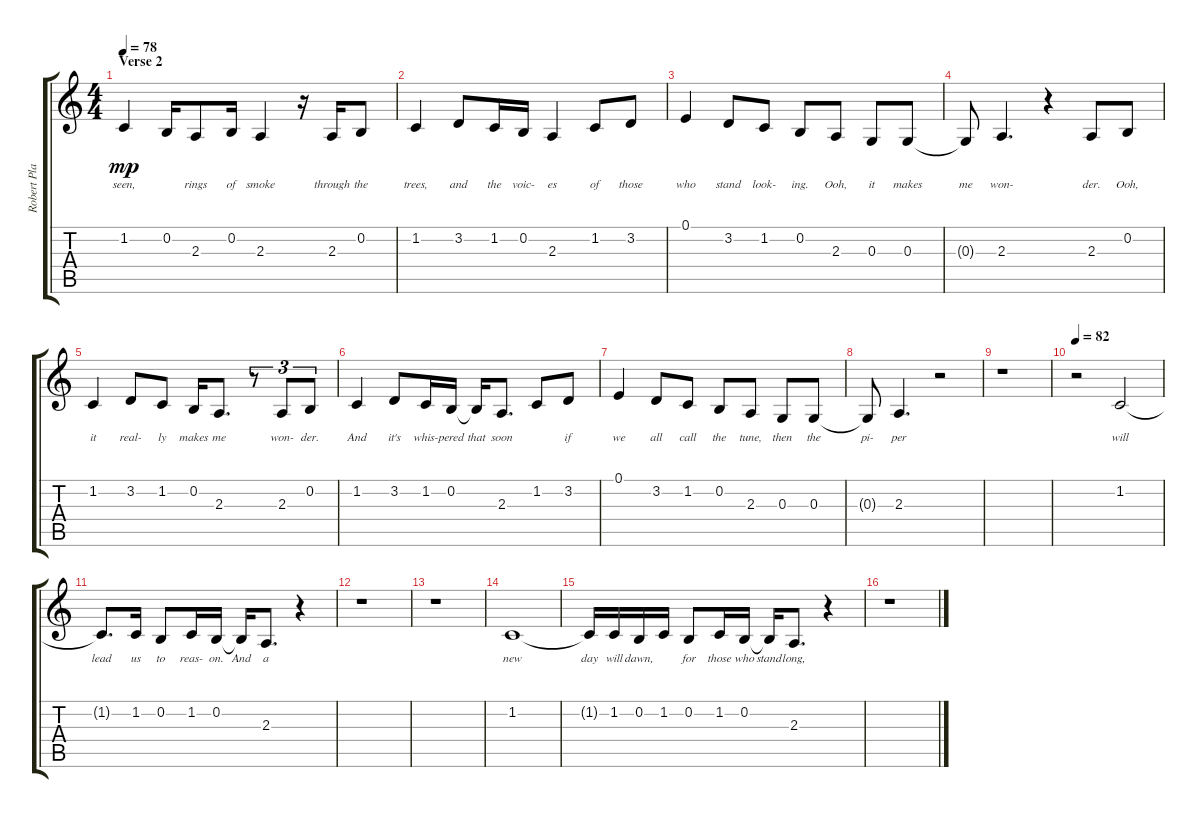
\track ("Robert Plant - Vocals" "Robert Pla") {instrument harmonica}
\staff {score tabs}
\tuning (E4 B3 G3 D3 A2 E2) {hide}
\ts (4 4)
\section ("" "Verse 2")
\tempo 78
\clef g2
\ks c
1.2.4{lyrics (0 "seen,") lyrics (1 "") lyrics (2 "") lyrics (3 "") lyrics (4 "") dy mp} 0.2.16{lyrics (0 "") lyrics (1 "") lyrics (2 "") lyrics (3 "") lyrics (4 "")} 2.3.8{lyrics (0 "rings") lyrics (1 "") lyrics (2 "") lyrics (3 "") lyrics (4 "")} 0.2.16{lyrics (0 "of") lyrics (1 "") lyrics (2 "") lyrics (3 "") lyrics (4 "")} 2.3.4{lyrics (0 "smoke") lyrics (1 "") lyrics (2 "") lyrics (3 "") lyrics (4 "")} r.16 2.3.16{lyrics (0 "through") lyrics (1 "") lyrics (2 "") lyrics (3 "") lyrics (4 "")} 0.2.8{lyrics (0 "the") lyrics (1 "") lyrics (2 "") lyrics (3 "") lyrics (4 "")} |
1.2.4{lyrics (0 "trees,") lyrics (1 "") lyrics (2 "") lyrics (3 "") lyrics (4 "")} 3.2.8{lyrics (0 "and") lyrics (1 "") lyrics (2 "") lyrics (3 "") lyrics (4 "")} 1.2.16{lyrics (0 "the") lyrics (1 "") lyrics (2 "") lyrics (3 "") lyrics (4 "")} 0.2.16{lyrics (0 "voic-") lyrics (1 "") lyrics (2 "") lyrics (3 "") lyrics (4 "")} 2.3.4{lyrics (0 "es") lyrics (1 "") lyrics (2 "") lyrics (3 "") lyrics (4 "")} 1.2.8{lyrics (0 "of") lyrics (1 "") lyrics (2 "") lyrics (3 "") lyrics (4 "")} 3.2.8{lyrics (0 "those") lyrics (1 "") lyrics (2 "") lyrics (3 "") lyrics (4 "")} |
0.1.4{lyrics (0 "who") lyrics (1 "") lyrics (2 "") lyrics (3 "") lyrics (4 "")} 3.2.8{lyrics (0 "stand") lyrics (1 "") lyrics (2 "") lyrics (3 "") lyrics (4 "")} 1.2.8{lyrics (0 "look-") lyrics (1 "") lyrics (2 "") lyrics (3 "") lyrics (4 "")} 0.2.8{lyrics (0 "ing.") lyrics (1 "") lyrics (2 "") lyrics (3 "") lyrics (4 "")} 2.3.8{lyrics (0 "Ooh,") lyrics (1 "") lyrics (2 "") lyrics (3 "") lyrics (4 "")} 0.3.8{lyrics (0 "it") lyrics (1 "") lyrics (2 "") lyrics (3 "") lyrics (4 "")} 0.3.8{lyrics (0 "makes") lyrics (1 "") lyrics (2 "") lyrics (3 "") lyrics (4 "")} |
0.3{t}.8{lyrics (0 "me") lyrics (1 "") lyrics (2 "") lyrics (3 "") lyrics (4 "")} 2.3.4{d lyrics (0 "won-") lyrics (1 "") lyrics (2 "") lyrics (3 "") lyrics (4 "")} r.4 2.3.8{lyrics (0 "der.") lyrics (1 "") lyrics (2 "") lyrics (3 "") lyrics (4 "")} 0.2.8{lyrics (0 "Ooh,") lyrics (1 "") lyrics (2 "") lyrics (3 "") lyrics (4 "")} |
1.2.4{lyrics (0 "it") lyrics (1 "") lyrics (2 "") lyrics (3 "") lyrics (4 "")} 3.2.8{lyrics (0 "real-") lyrics (1 "") lyrics (2 "") lyrics (3 "") lyrics (4 "")} 1.2.8{lyrics (0 "ly") lyrics (1 "") lyrics (2 "") lyrics (3 "") lyrics (4 "")} 0.2.16{lyrics (0 "makes") lyrics (1 "") lyrics (2 "") lyrics (3 "") lyrics (4 "")} 2.3.8{d lyrics (0 "me") lyrics (1 "") lyrics (2 "") lyrics (3 "") lyrics (4 "")} r.8{tu (3 2)} 2.3.8{tu (3 2) lyrics (0 "won-") lyrics (1 "") lyrics (2 "") lyrics (3 "") lyrics (4 "")} 0.2.8{tu (3 2) lyrics (0 "der.") lyrics (1 "") lyrics (2 "") lyrics (3 "") lyrics (4 "")} |
1.2.4{lyrics (0 "And") lyrics (1 "") lyrics (2 "") lyrics (3 "") lyrics (4 "")} 3.2.8{lyrics (0 "it's") lyrics (1 "") lyrics (2 "") lyrics (3 "") lyrics (4 "")} 1.2.16{lyrics (0 "whis-") lyrics (1 "") lyrics (2 "") lyrics (3 "") lyrics (4 "")} 0.2.16{lyrics (0 "pered") lyrics (1 "") lyrics (2 "") lyrics (3 "") lyrics (4 "")} 0.2{t}.16{lyrics (0 "that") lyrics (1 "") lyrics (2 "") lyrics (3 "") lyrics (4 "")} 2.3.8{d lyrics (0 "soon") lyrics (1 "") lyrics (2 "") lyrics (3 "") lyrics (4 "")} 1.2.8{lyrics (0 "") lyrics (1 "") lyrics (2 "") lyrics (3 "") lyrics (4 "")} 3.2.8{lyrics (0 "if") lyrics (1 "") lyrics (2 "") lyrics (3 "") lyrics (4 "")} |
0.1.4{lyrics (0 "we") lyrics (1 "") lyrics (2 "") lyrics (3 "") lyrics (4 "")} 3.2.8{lyrics (0 "all") lyrics (1 "") lyrics (2 "") lyrics (3 "") lyrics (4 "")} 1.2.8{lyrics (0 "call") lyrics (1 "") lyrics (2 "") lyrics (3 "") lyrics (4 "")} 0.2.8{lyrics (0 "the") lyrics (1 "") lyrics (2 "") lyrics (3 "") lyrics (4 "")} 2.3.8{lyrics (0 "tune,") lyrics (1 "") lyrics (2 "") lyrics (3 "") lyrics (4 "")} 0.3.8{lyrics (0 "then") lyrics (1 "") lyrics (2 "") lyrics (3 "") lyrics (4 "")} 0.3.8{lyrics (0 "the") lyrics (1 "") lyrics (2 "") lyrics (3 "") lyrics (4 "")} |
0.3{t}.8{lyrics (0 "pi-") lyrics (1 "") lyrics (2 "") lyrics (3 "") lyrics (4 "")} 2.3.4{d lyrics (0 "per") lyrics (1 "") lyrics (2 "") lyrics (3 "") lyrics (4 "")} r.2 |
r.1 |
\tempo 82
r.2 1.2.2{lyrics (0 "will") lyrics (1 "") lyrics (2 "") lyrics (3 "") lyrics (4 "")} |
1.2{t}.8{d lyrics (0 "lead") lyrics (1 "") lyrics (2 "") lyrics (3 "") lyrics (4 "")} 1.2.16{lyrics (0 "us") lyrics (1 "") lyrics (2 "") lyrics (3 "") lyrics (4 "")} 0.2.8{lyrics (0 "to") lyrics (1 "") lyrics (2 "") lyrics (3 "") lyrics (4 "")} 1.2.16{lyrics (0 "reas-") lyrics (1 "") lyrics (2 "") lyrics (3 "") lyrics (4 "")} 0.2.16{lyrics (0 "on.") lyrics (1 "") lyrics (2 "") lyrics (3 "") lyrics (4 "")} 0.2{t}.16{lyrics (0 "And") lyrics (1 "") lyrics (2 "") lyrics (3 "") lyrics (4 "")} 2.3.8{d lyrics (0 "a") lyrics (1 "") lyrics (2 "") lyrics (3 "") lyrics (4 "")} r.4 |
r.1 |
r.1 |
1.2.1{lyrics (0 "new") lyrics (1 "") lyrics (2 "") lyrics (3 "") lyrics (4 "")} |
1.2{t}.16{lyrics (0 "day") lyrics (1 "") lyrics (2 "") lyrics (3 "") lyrics (4 "")} 1.2.16{lyrics (0 "will") lyrics (1 "") lyrics (2 "") lyrics (3 "") lyrics (4 "")} 0.2.16{lyrics (0 "dawn,") lyrics (1 "") lyrics (2 "") lyrics (3 "") lyrics (4 "")} 1.2.16{lyrics (0 "") lyrics (1 "") lyrics (2 "") lyrics (3 "") lyrics (4 "")} 0.2.8{lyrics (0 "for") lyrics (1 "") lyrics (2 "") lyrics (3 "") lyrics (4 "")} 1.2.16{lyrics (0 "those") lyrics (1 "") lyrics (2 "") lyrics (3 "") lyrics (4 "")} 0.2.16{lyrics (0 "who") lyrics (1 "") lyrics (2 "") lyrics (3 "") lyrics (4 "")} 0.2{t}.16{lyrics (0 "stand") lyrics (1 "") lyrics (2 "") lyrics (3 "") lyrics (4 "")} 2.3.8{d lyrics (0 "long,") lyrics (1 "") lyrics (2 "") lyrics (3 "") lyrics (4 "")} r.4 |
r.1
